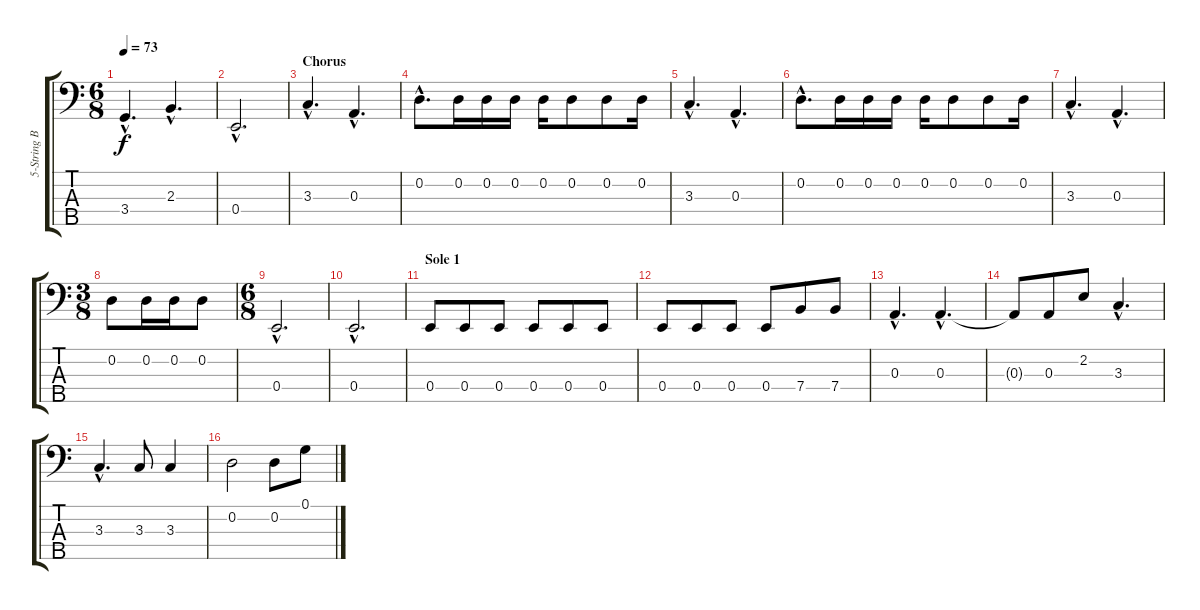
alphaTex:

\track ("5-String Bass" "5-String B") {instrument electricbassfinger}
\staff {score tabs}
\tuning (G2 D2 A1 E1 B0) {hide}
\ts (6 8)
\tempo 73
\clef f4
\ks c
3.4{hac}.4{d dy f} 2.3{hac}.4{d} |
0.4{hac}.2{d} |
\section ("" "Chorus")
3.3{hac}.4{d} 0.3{hac}.4{d} |
0.2{hac}.8{d} 0.2.16 0.2.16 0.2.16 0.2.16 0.2.8 0.2.8 0.2.16 |
3.3{hac}.4{d} 0.3{hac}.4{d} |
0.2{hac}.8{d} 0.2.16 0.2.16 0.2.16 0.2.16 0.2.8 0.2.8 0.2.16 |
3.3{hac}.4{d} 0.3{hac}.4{d} |
\ts (3 8)
0.2.8 0.2.16 0.2.16 0.2.8 |
\ts (6 8)
0.4{hac}.2{d} |
0.4{hac}.2{d} |
\section ("" "Sole 1")
0.4.8 0.4.8 0.4.8 0.4.8 0.4.8 0.4.8 |
0.4.8 0.4.8 0.4.8 0.4.8 7.4.8 7.4.8 |
0.3{hac}.4{d} 0.3{hac}.4{d} |
0.3{t}.8 0.3.8 2.2.8 3.3{hac}.4{d} |
3.3{hac}.4{d} 3.3.8 3.3.4 |
0.2.2 0.2.8 0.1.8
